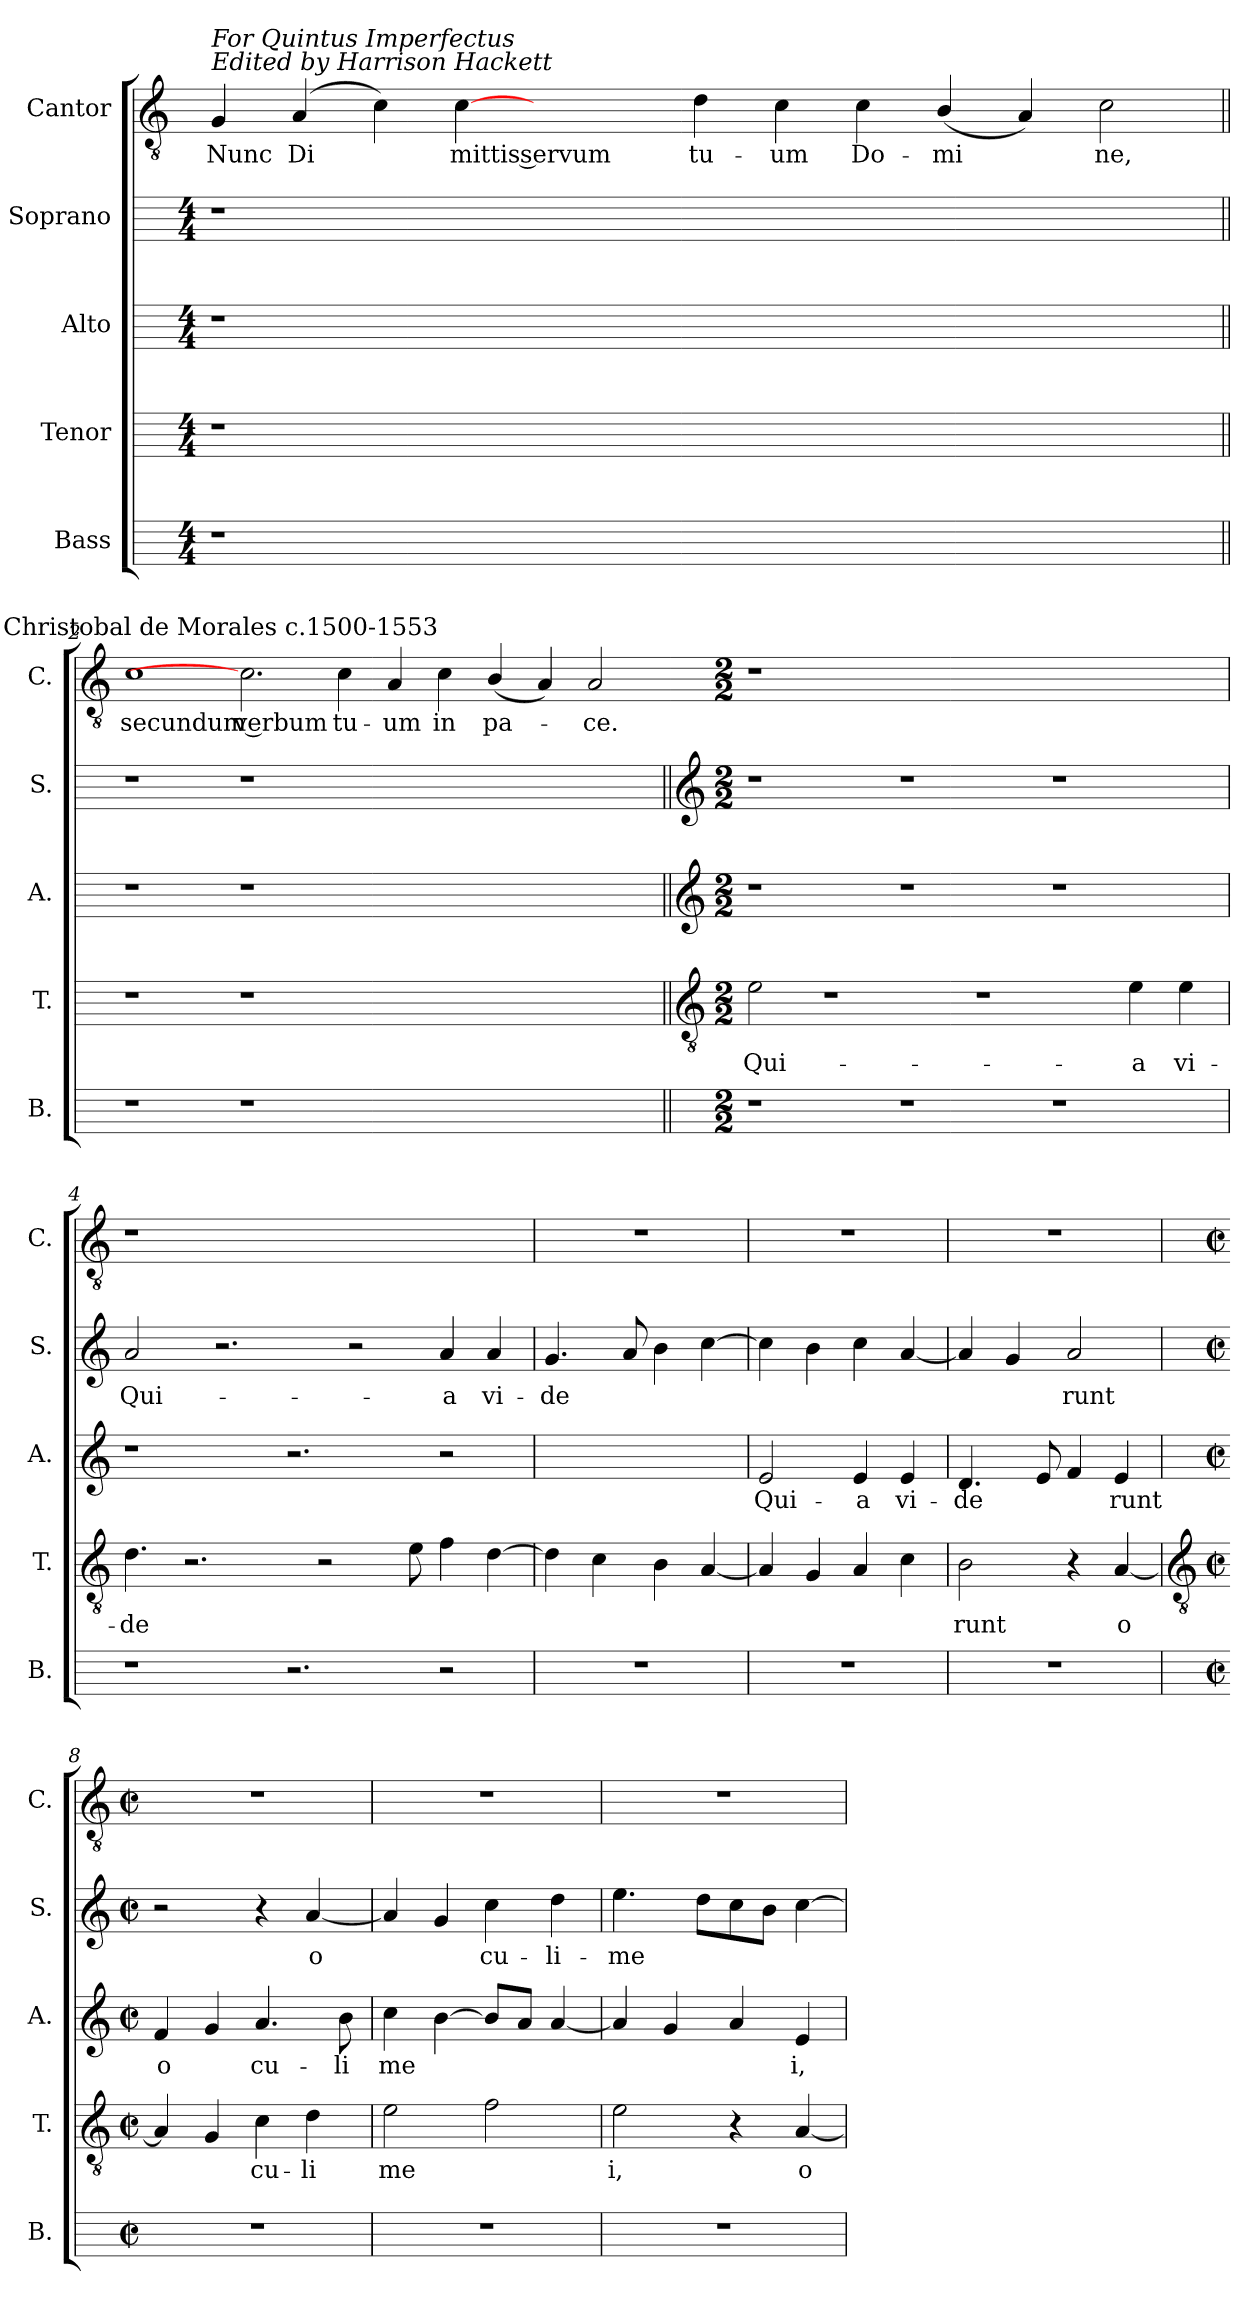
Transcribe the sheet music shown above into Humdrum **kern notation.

**kern	**kern	**text	**kern	**text	**kern	**text	**kern	**text
*part5	*part4	*part4	*part3	*part3	*part2	*part2	*part1	*part1
*staff5	*staff4	*staff4	*staff3	*staff3	*staff2	*staff2	*staff1	*staff1
*I"Bass	*I"Tenor	*	*I"Alto	*	*I"Soprano	*	*I"Cantor	*
*I'B.	*I'T.	*	*I'A.	*	*I'S.	*	*I'C.	*
*	*	*	*	*	*	*	*clefGv2	*
*	*	*	*	*	*	*	*k[]	*
*	*	*	*	*	*	*	*C:	*
*M4/4	*M4/4	*	*M4/4	*	*M4/4	*	*	*
=1	=1	=1	=1	=1	=1	=1	=1	=1
!	!	!	!	!	!	!	!LO:TX:a:i:t=For Quintus Imperfectus\nEdited by Harrison Hackett	!
!	!	!	!	!	!	!	!	!LO:LY:b
1r	1r	.	1r	.	1r	.	4G	Nunc
!	!	!	!	!	!	!	!	!LO:LY:b
.	.	.	.	.	.	.	(<4A	Di
.	.	.	.	.	.	.	4c)	.
!	!	!	!	!	!	!	!	!LO:LY:b
.	.	.	.	.	.	.	[4c	mittis servum
0ryy	0ryy	.	0ryy	.	0ryy	.	2.ryy	.
!	!	!	!	!	!	!	!	!LO:LY:b
.	.	.	.	.	.	.	4d	tu-
!	!	!	!	!	!	!	!	!LO:LY:b
.	.	.	.	.	.	.	4c	-um
!	!	!	!	!	!	!	!	!LO:LY:b
.	.	.	.	.	.	.	4c	Do-
!	!	!	!	!	!	!	!	!LO:LY:b
.	.	.	.	.	.	.	(<4B/	-mi
.	.	.	.	.	.	.	4A)	.
!	!	!	!	!	!	!	!	!LO:LY:b
2ryy	2ryy	.	2ryy	.	2ryy	.	2c	ne,
=2||	=2||	=2||	=2||	=2||	=2||	=2||	=2||	=2||
!	!	!	!	!	!	!	!	!LO:LY:b
1r	1r	.	1r	.	1r	.	1c	secundum verbum
1r	1r	.	1r	.	1r	.	2.c]	.
!	!	!	!	!	!	!	!	!LO:LY:b
.	.	.	.	.	.	.	4c	tu-
!	!	!	!	!	!	!	!	!LO:LY:b
1.ryy	1.ryy	.	1.ryy	.	1.ryy	.	4A	-um
!	!	!	!	!	!	!	!LO:TX:a:rj:t=Christobal de Morales c.1500-1553	!
!	!	!	!	!	!	!	!	!LO:LY:b
.	.	.	.	.	.	.	4c	in
!	!	!	!	!	!	!	!	!LO:LY:b
.	.	.	.	.	.	.	(<4B/	pa-
.	.	.	.	.	.	.	4A)	.
!	!	!	!	!	!	!	!	!LO:LY:b
.	.	.	.	.	.	.	2A	-ce.
!!LO:LB:g=z
=3||	=3||	=3-	=3||	=3-	=3||	=3-	=3-	=3-
*	*clefGv2	*	*clefG2	*	*clefG2	*	*	*
*	*k[]	*	*k[]	*	*k[]	*	*	*
*	*C:	*	*C:	*	*C:	*	*	*
*M2/2	*M2/2	*	*M2/2	*	*M2/2	*	*M2/2	*
!	!	!LO:LY:b	!	!	!	!	!	!
1r	2e	Qui-	1r	.	1r	.	1r	.
.	1r	.	.	.	.	.	.	.
1r	.	.	1r	.	1r	.	0ryy	.
.	1r	.	.	.	.	.	.	.
1r	.	.	1r	.	1r	.	.	.
!	!	!LO:LY:b	!	!	!	!	!	!
.	4e	-a	.	.	.	.	.	.
!	!	!LO:LY:b	!	!	!	!	!	!
.	4e	vi-	.	.	.	.	.	.
=4	=4	=4	=4	=4	=4	=4	=4	=4
!	!	!LO:LY:b	!	!	!	!LO:LY:b	!	!
1r	4.d	-de	1r	.	2a	Qui-	1r	.
.	2.r	.	.	.	.	.	.	.
.	.	.	.	.	2.r	.	.	.
2.r	.	.	2.r	.	.	.	1ryy	.
.	2r	.	.	.	.	.	.	.
.	.	.	.	.	2r	.	.	.
.	8e	.	.	.	.	.	.	.
!	!	!	!	!	!	!LO:LY:b	!	!
2r	4f	.	2r	.	4a	-a	.	.
!	!	!	!	!	!	!LO:LY:b	!	!
.	[4d	.	.	.	4a	vi-	4ryy	.
=5	=5	=5	=5	=5	=5	=5	=5	=5
!	!	!	!	!	!	!LO:LY:b	!	!
1r	4d]	.	1ryy	.	4.g	-de	1r	.
.	4c	.	.	.	.	.	.	.
.	.	.	.	.	8a	.	.	.
.	4B	.	.	.	4b	.	.	.
.	[4A	.	.	.	[4cc	.	.	.
=6	=6	=6	=6	=6	=6	=6	=6	=6
!	!	!	!	!LO:LY:b	!	!	!	!
1r	4A]	.	2e	Qui-	4cc]	.	1r	.
.	4G	.	.	.	4b	.	.	.
!	!	!	!	!LO:LY:b	!	!	!	!
.	4A	.	4e	-a	4cc	.	.	.
!	!	!	!	!LO:LY:b	!	!	!	!
.	4c	.	4e	vi-	[4a	.	.	.
=7	=7	=7	=7	=7	=7	=7	=7	=7
!	!	!LO:LY:b	!	!LO:LY:b	!	!	!	!
1r	2B	runt	4.d	-de	4a]	.	1r	.
.	.	.	.	.	4g	.	.	.
.	.	.	8e	.	.	.	.	.
!	!	!	!	!	!	!LO:LY:b	!	!
.	4r	.	4f	.	2a	runt	.	.
!	!	!LO:LY:b	!	!LO:LY:b	!	!	!	!
.	[4A	o	4e	runt	.	.	.	.
!!LO:LB:g=z
=8	=8	=8	=8	=8	=8	=8	=8	=8
*	*clefGv2	*	*	*	*	*	*	*
*M2/2	*M2/2	*	*M2/2	*	*M2/2	*	*M2/2	*
*met(c|)	*met(c|)	*	*met(c|)	*	*met(c|)	*	*met(c|)	*
!	!	!	!	!LO:LY:b	!	!	!	!
1r	4A]	.	4f	o	2r	.	1r	.
.	4G	.	4g	.	.	.	.	.
!	!	!LO:LY:b	!	!LO:LY:b	!	!	!	!
.	4c	cu-	4.a	cu-	4r	.	.	.
!	!	!LO:LY:b	!	!	!	!LO:LY:b	!	!
.	4d	-li	.	.	[4a	o	.	.
!	!	!	!	!LO:LY:b	!	!	!	!
.	.	.	8b	-li	.	.	.	.
=9	=9	=9	=9	=9	=9	=9	=9	=9
!	!	!LO:LY:b	!	!LO:LY:b	!	!	!	!
1r	2e	me	4cc	me	4a]	.	1r	.
.	.	.	[4b	.	4g	.	.	.
!	!	!	!	!	!	!LO:LY:b	!	!
.	2f	.	8bL]	.	4cc	cu-	.	.
.	.	.	8aJ	.	.	.	.	.
!	!	!	!	!	!	!LO:LY:b	!	!
.	.	.	[4a	.	4dd	-li-	.	.
=10	=10	=10	=10	=10	=10	=10	=10	=10
!	!	!LO:LY:b	!	!	!	!LO:LY:b	!	!
1r	2e	i,	4a]	.	4.ee	-me	1r	.
.	.	.	4g	.	.	.	.	.
.	.	.	.	.	8ddL	.	.	.
.	4r	.	4a	.	8cc	.	.	.
.	.	.	.	.	8bJ	.	.	.
!	!	!LO:LY:b	!	!LO:LY:b	!	!	!	!
.	[4A	o	4e	i,	[4cc	.	.	.
=	=	=	=	=	=	=	=	=
*-	*-	*-	*-	*-	*-	*-	*-	*-
